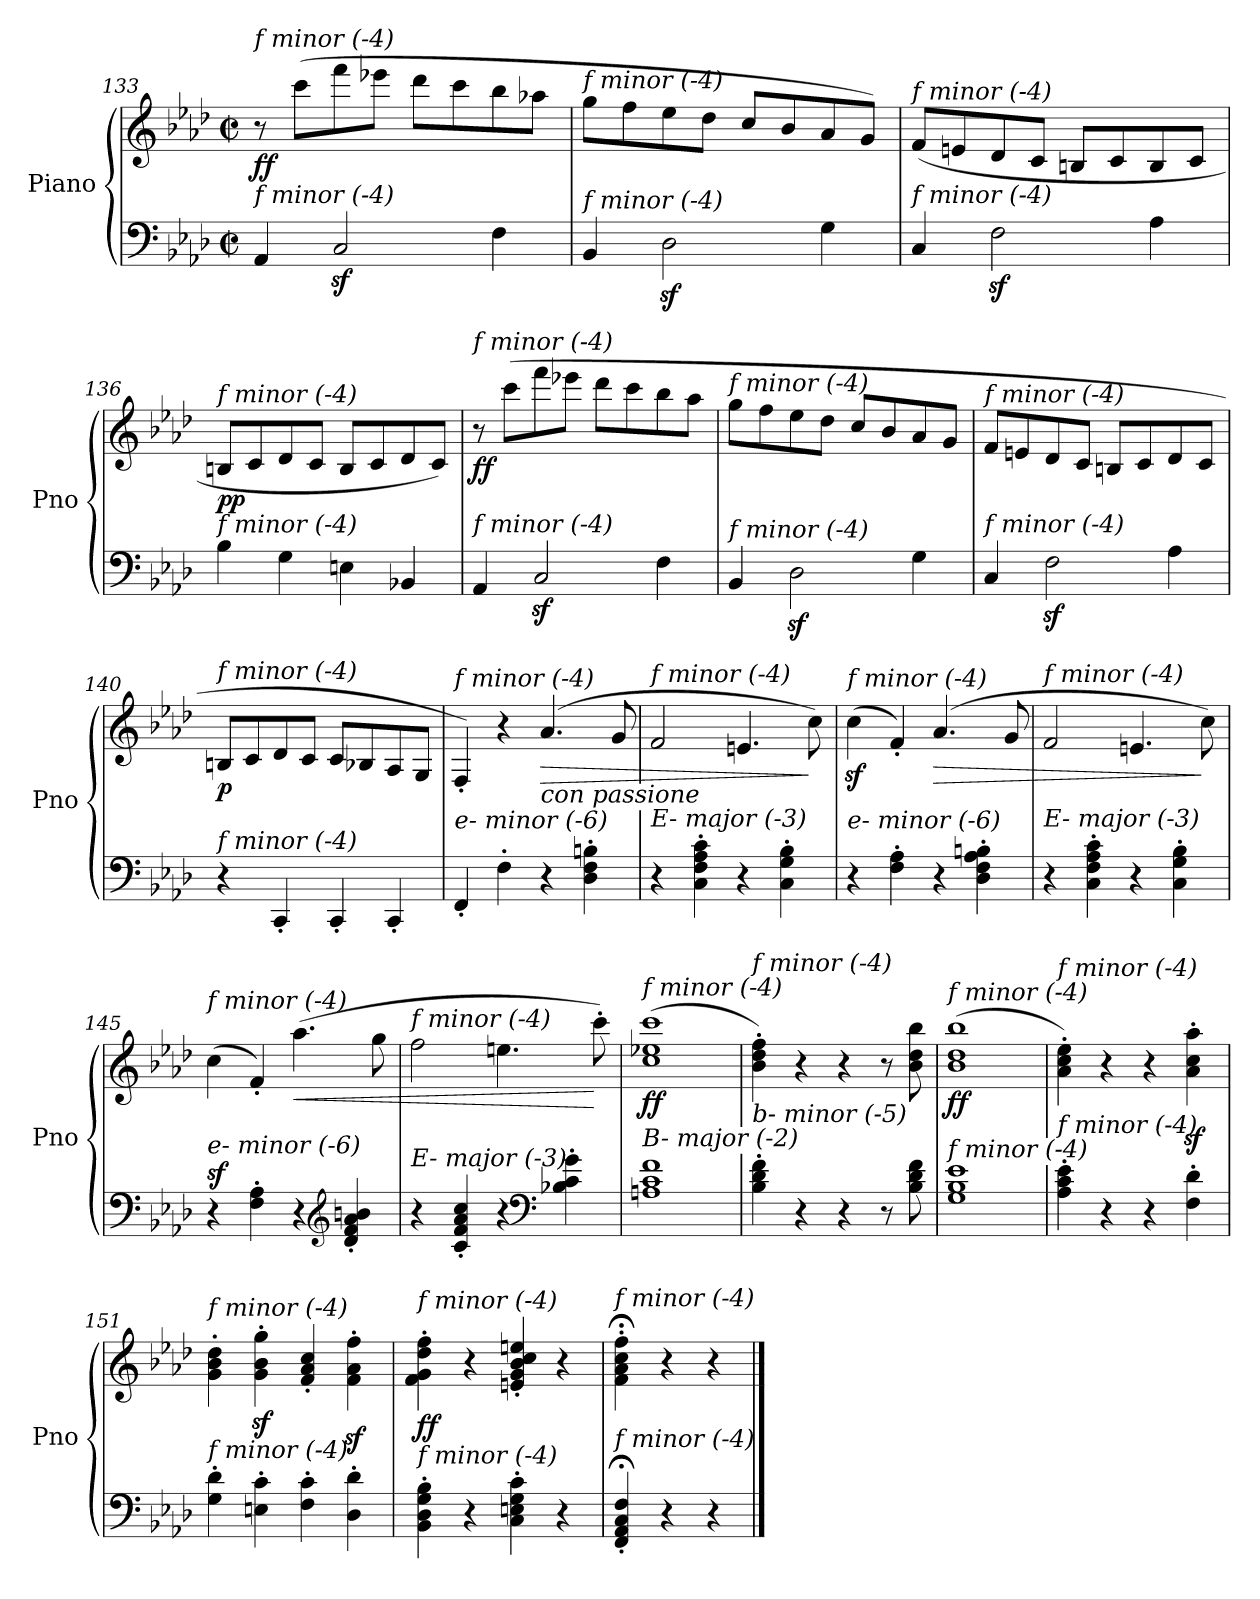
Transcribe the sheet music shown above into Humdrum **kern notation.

**kern	**kern	**dynam
*part1	*part1	*part1
*staff2	*staff1	*staff1/2
*I"Piano	*	*
*I'Pno	*	*
*clefF4	*clefG2	*
*k[b-e-a-d-]	*k[b-e-a-d-]	*
*M2/2	*M2/2	*
*met(c|)	*met(c|)	*
=133	=133	=133
!	!LO:TX:i:t=f minor (-4)	!
!LO:TX:i:t=f minor (-4)	!	!
!	!	!LO:DY:b
4AA-/	8r	ff
.	(>8ccc\L	.
2Cz</	8fff\	.
.	8eee-X\J	.
.	8ddd-\L	.
.	8ccc\	.
4F\	8bb-\	.
.	8aa-X\J	.
=134	=134	=134
!	!LO:TX:i:t=f minor (-4)	!
!LO:TX:i:t=f minor (-4)	!	!
4BB-/	8gg\L	.
.	8ff\	.
2D-z<\	8ee-\	.
.	8dd-\J	.
.	8cc/L	.
.	8b-/	.
4G\	8a-/	.
.	8g/J)	.
!!LO:LB:g=z
=135	=135	=135
!	!LO:TX:i:t=f minor (-4)	!
!LO:TX:i:t=f minor (-4)	!	!
4C/	(>8f/L	.
.	8en/	.
2Fz<\	8d-/	.
.	8c/J	.
.	8Bn/L	.
.	8c/	.
4A-\	8B/	.
.	8c/J	.
!!LO:LB:g=z
=136	=136	=136
!	!LO:TX:i:t=f minor (-4)	!
!LO:TX:i:t=f minor (-4)	!	!
!	!	!LO:DY:b
4B-\	8Bn/L	pp
.	8c/	.
4G\	8d-/	.
.	8c/J	.
4En\	8B/L	.
.	8c/	.
4BB-X/	8d-/	.
.	8c/J)	.
=137	=137	=137
!	!LO:TX:i:t=f minor (-4)	!
!LO:TX:i:t=f minor (-4)	!	!
!	!	!LO:DY:b
4AA-/	8r	ff
.	(>8ccc\L	.
2Cz</	8fff\	.
.	8eee-X\J	.
.	8ddd-\L	.
.	8ccc\	.
4F\	8bb-\	.
.	8aa-\J	.
=138	=138	=138
!	!LO:TX:i:t=f minor (-4)	!
!LO:TX:i:t=f minor (-4)	!	!
4BB-/	8gg\L	.
.	8ff\	.
2D-z<\	8ee-\	.
.	8dd-\J	.
.	8cc/L	.
.	8b-/	.
4G\	8a-/	.
.	8g/J	.
=139	=139	=139
!	!LO:TX:i:t=f minor (-4)	!
!LO:TX:i:t=f minor (-4)	!	!
4C/	8f/L	.
.	8en/	.
2Fz<\	8d-/	.
.	8c/J	.
.	8Bn/L	.
.	8c/	.
4A-\	8d-/	.
.	8c/J	.
!!LO:PB:g=z
=140	=140	=140
!	!LO:TX:i:t=f minor (-4)	!
!LO:TX:i:t=f minor (-4)	!	!
!	!	!LO:DY:b
4r	8Bn/L	p
.	8c/	.
4CC'/	8d-/	.
.	8c/J	.
4CC'/	8c/L	.
.	8B-X/	.
4CC'/	8A-/	.
.	8G/J	.
!!LO:PB:g=z
=141	=141	=141
!	!LO:TX:i:t=f minor (-4)	!
!LO:TX:i:t=e- minor (-6)	!	!
4FF'/	4F'/)	.
4F'\	4r	.
!	!LO:TX:b:i:t=con passione	!
!	!	!LO:HP:b
4r	(>4.a-/	>
4D-\' 4F\' 4Bn\'	.	.
.	8g/	.
=142	=142	=142
!	!LO:TX:i:t=f minor (-4)	!
!LO:TX:i:t=E- major (-3)	!	!
4r	2f/	.
4C\' 4F\' 4A-\' 4c\'	.	.
4r	4.en/	.
4C\' 4G\' 4B-\'	.	.
.	8cc\)	]
=143	=143	=143
!	!LO:TX:i:t=f minor (-4)	!
!LO:TX:i:t=e- minor (-6)	!	!
4r	(>4ccz<\	.
4F\' 4A-\'	4f'/)	.
!	!	!LO:HP:b
4r	(>4.a-/	>
4D-\' 4F\' 4A-\' 4Bn\'	.	.
.	8g/	.
=144	=144	=144
!	!LO:TX:i:t=f minor (-4)	!
!LO:TX:i:t=E- major (-3)	!	!
4r	2f/	.
4C\' 4F\' 4A-\' 4c\'	.	.
4r	4.en/	.
4C\' 4G\' 4B-\'	.	.
.	8cc\)	]
=145	=145	=145
!	!LO:TX:i:t=f minor (-4)	!
!LO:TX:i:t=e- minor (-6)	!	!
!	!	!LO:DY:a=2
4r	(>4cc\	sf
4F\' 4A-\'	4f'/)	.
!	!	!LO:HP:b
4r	(>4.aa-\	<
*clefG2	*	*
4d-/' 4f/' 4a-/' 4bn/'	.	.
.	8gg\	.
=146	=146	=146
!	!LO:TX:i:t=f minor (-4)	!
!LO:TX:i:t=E- major (-3)	!	!
4r	2ff\	.
4c/' 4f/' 4a-/' 4cc/'	.	.
4r	4.een\	.
*clefF4	*	*
4B-X\' 4c\' 4g\'	.	.
.	8ccc'\)	[
=147	=147	=147
!	!LO:TX:i:t=f minor (-4)	!
!LO:TX:i:t=B- major (-2)	!	!
!	!	!LO:DY:b
1An 1c 1f	(>1cc 1ee-X 1ccc	ff
=148	=148	=148
!	!LO:TX:i:t=f minor (-4)	!
!LO:TX:i:t=b- minor (-5)	!	!
4B-\' 4d-\' 4f\'	4b-\' 4dd-\' 4ff\')	.
4r	4r	.
4r	4r	.
8r	8r	.
8B-\ 8d-\ 8f\	8b-\ 8dd-\ 8bb-\	.
!!LO:LB:g=z
=149	=149	=149
!	!LO:TX:i:t=f minor (-4)	!
!LO:TX:i:t=f minor (-4)	!	!
!	!	!LO:DY:b
1G 1B- 1e-	(>1b- 1dd- 1bb-	ff
=150	=150	=150
!	!LO:TX:i:t=f minor (-4)	!
!LO:TX:i:t=f minor (-4)	!	!
4A-\' 4c\' 4e-\'	4a-\' 4cc\' 4ee-\')	.
4r	4r	.
4r	4r	.
4F\' 4d-\'	4a-\z<' 4cc\z<' 4aa-\z<'	.
=151	=151	=151
!	!LO:TX:i:t=f minor (-4)	!
!LO:TX:i:t=f minor (-4)	!	!
4G\' 4d-\'	4g\' 4b-\' 4dd-\'	.
4En\' 4c\'	4g\z<' 4b-\z<' 4gg\z<'	.
4F\' 4c\'	4f/' 4a-/' 4cc/'	.
4D-\' 4d-\'	4f\z<' 4a-\z<' 4ff\z<'	.
=152	=152	=152
!	!LO:TX:i:t=f minor (-4)	!
!LO:TX:i:t=f minor (-4)	!	!
!	!	!LO:DY:b
4BB-\' 4D-\' 4G\' 4B-\'	4f\' 4g\' 4dd-\' 4ff\'	ff
4r	4r	.
4C\' 4En\' 4G\' 4c\'	4en/' 4g/' 4b-/' 4cc/' 4een/'	.
4r	4r	.
=153	=153	=153
!	!LO:TX:i:t=f minor (-4)	!
!LO:TX:i:t=f minor (-4)	!	!
4FF/;' 4AA-/;' 4C/;' 4F/;'	4f\;<' 4a-\;<' 4cc\;<' 4ff\;<'	.
4r	4r	.
4r	4r	.
==	==	==
*-	*-	*-
